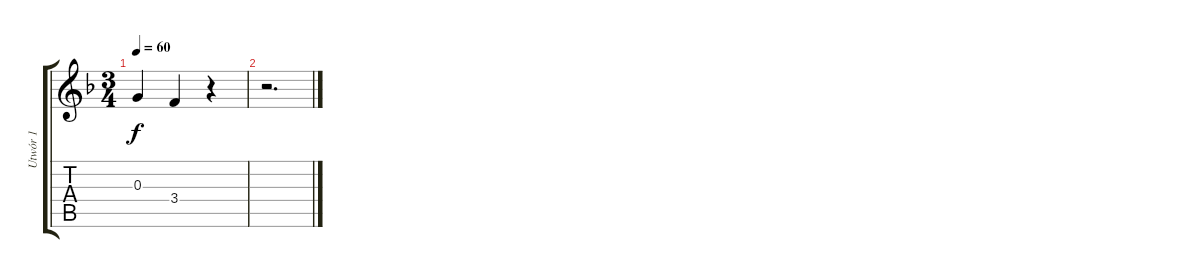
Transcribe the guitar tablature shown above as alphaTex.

\track ("Utwór 1" "Utwór 1") {instrument distortionguitar}
\staff {score tabs}
\tuning (E4 B3 G3 D3 A2 E2) {hide}
\ts (3 4)
\tempo 60
\clef g2
\ks f
0.3.4{dy f} 3.4.4 r.4 |
r.2{d}
